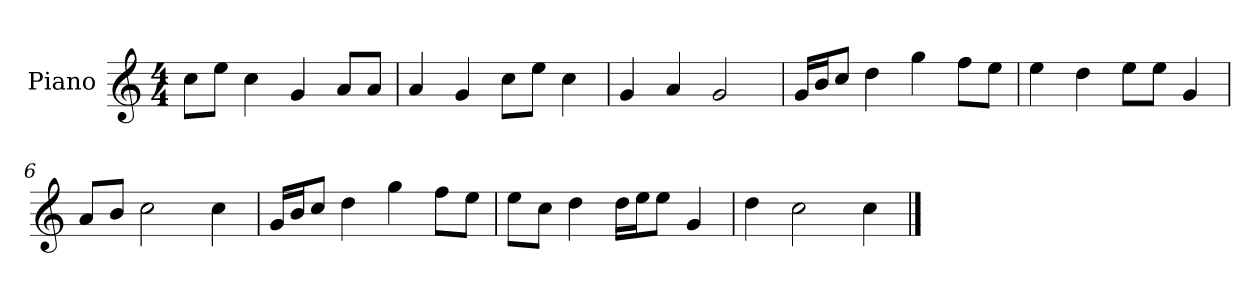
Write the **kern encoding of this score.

**kern
*part1
*staff1
*I"Piano
*I'P-no
*clefG2
*k[]
*M4/4
*MM90
=1
8cc\L
8ee\J
4cc\
4g/
8a/L
8a/J
=2
4a/
4g/
8cc\L
8ee\J
4cc\
=3
4g/
4a/
2g/
=4
16g/LL
16b/J
8cc/J
4dd\
4gg\
8ff\L
8ee\J
=5
4ee\
4dd\
8ee\L
8ee\J
4g/
=6
8a/L
8b/J
2cc\
4cc\
=7
16g/LL
16b/J
8cc/J
4dd\
4gg\
8ff\L
8ee\J
!!LO:LB:g=z
=8
8ee\L
8cc\J
4dd\
16dd\LL
16ee\J
8ee\J
4g/
=9
4dd\
2cc\
4cc\
==
*-
